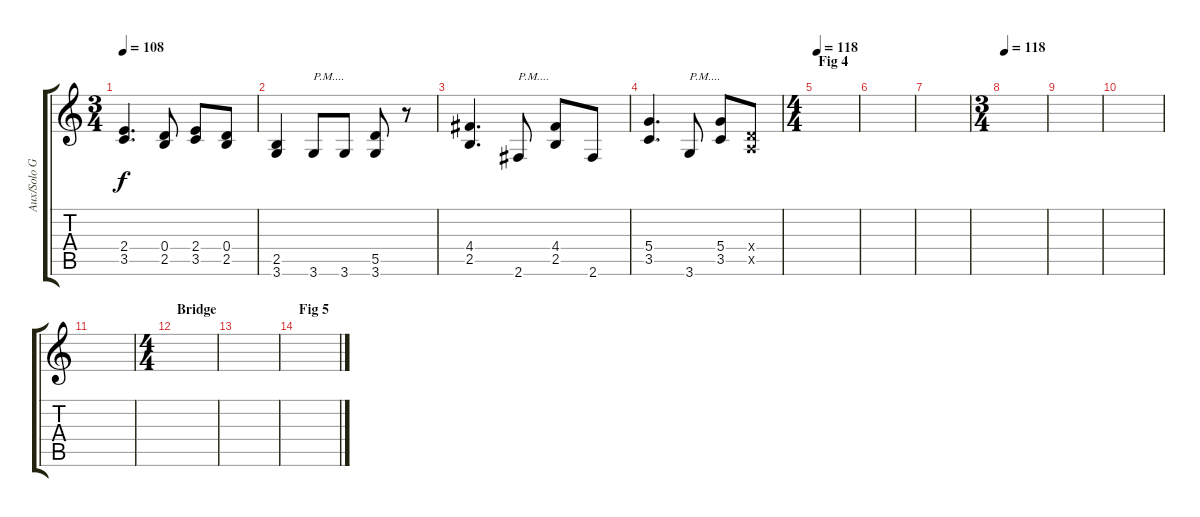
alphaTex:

\track ("Aux/Solo Gtr1" "Aux/Solo G") {instrument overdrivenguitar}
\staff {score tabs}
\tuning (E4 B3 G3 D3 A2 E2) {hide}
\ts (3 4)
\tempo 108
\clef g2
\ks c
(2.4 3.5).4{d dy f volume 12} (0.4 2.5).8 (2.4 3.5).8 (0.4 2.5).8 |
(2.5 3.6).4 3.6.8{txt "P.M...."} 3.6.8 (5.5 3.6).8 r.8 |
(4.4 2.5).4{d} 2.6.8{txt "P.M...."} (4.4 2.5).8 2.6.8 |
(5.4 3.5).4{d} 3.6.8{txt "P.M...."} (5.4 3.5).8 (0.4{x} 0.5{x}).8 |
\ts (4 4)
\section ("" "Fig 4")
\tempo 118
|
|
|
\ts (3 4)
\tempo 118
|
|
|
|
\ts (4 4)
\section ("" "Bridge")
|
|
\section ("" "Fig 5")
